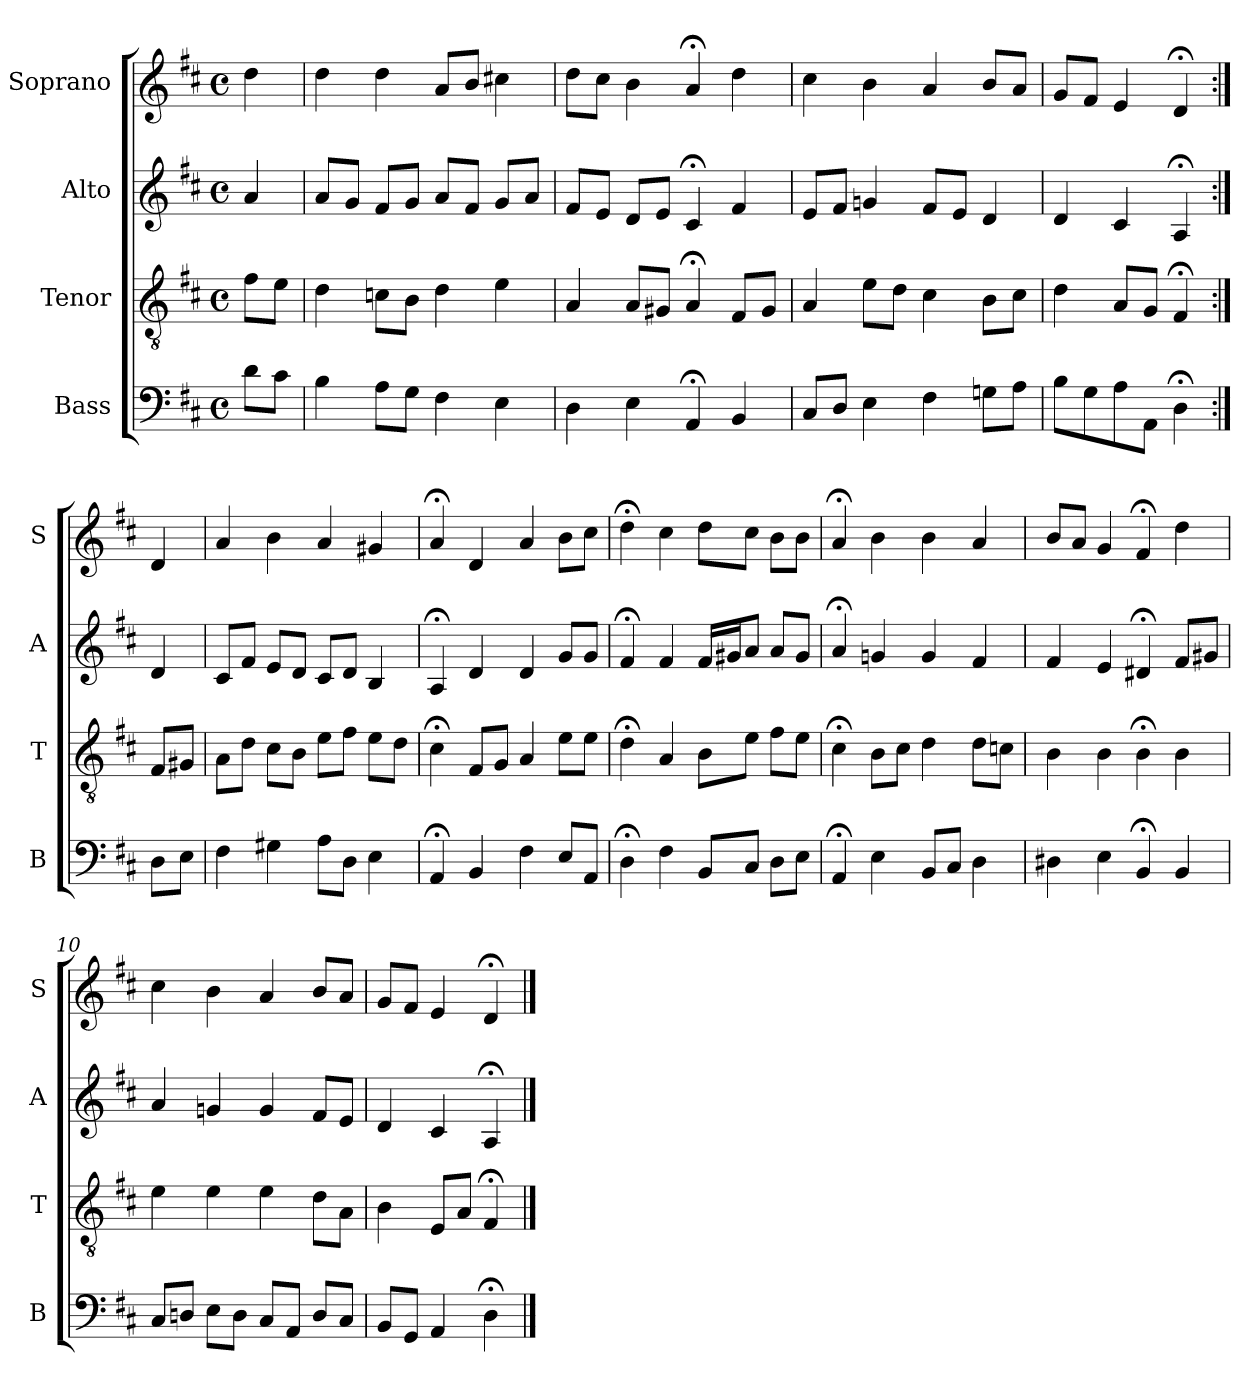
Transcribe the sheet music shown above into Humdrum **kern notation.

**kern	**kern	**kern	**kern
*part4	*part3	*part2	*part1
*staff4	*staff3	*staff2	*staff1
*I"Bass	*I"Tenor	*I"Alto	*I"Soprano
*I'B	*I'T	*I'A	*I'S
*clefF4	*clefGv2	*clefG2	*clefG2
*k[f#c#]	*k[f#c#]	*k[f#c#]	*k[f#c#]
*D:	*D:	*D:	*D:
*M4/4	*M4/4	*M4/4	*M4/4
*met(c)	*met(c)	*met(c)	*met(c)
*MM100	*MM100	*MM100	*MM100
=	=	=	=
8dL	8f#L	4a	4dd
8c#J	8eJ	.	.
=1	=1	=1	=1
4B	4d	8aL	4dd
.	.	8gJ	.
8AL	8cnL	8f#L	4dd
8GJ	8BJ	8gJ	.
4F#	4d	8aL	8aL
.	.	8f#J	8bJ
4E	4e	8gL	4cc#X
.	.	8aJ	.
=2	=2	=2	=2
4D	4A	8f#L	8ddL
.	.	8eJ	8cc#J
4E	8AL	8dL	4b
.	8G#XJ	8eJ	.
4AA;<	4A;<	4c#;<	4a;<
4BB	8F#L	4f#	4dd
.	8G#J	.	.
=3	=3	=3	=3
8C#L	4A	8eL	4cc#
8DJ	.	8f#J	.
4E	8eL	4gn	4b
.	8dJ	.	.
4F#	4c#	8f#L	4a
.	.	8eJ	.
8GnL	8BL	4d	8bL
8AJ	8c#J	.	8aJ
=4	=4	=4	=4
8BL	4d	4d	8gL
8G	.	.	8f#J
8A	8AL	4c#	4e
8AAJ	8GJ	.	.
4D;<	4F#;<	4A;<	4d;<
=:|!	=:|!	=:|!	=:|!
8DL	8F#L	4d	4d
8EJ	8G#XJ	.	.
=5	=5	=5	=5
4F#	8AL	8c#L	4a
.	8dJ	8f#J	.
4G#X	8c#L	8eL	4b
.	8BJ	8dJ	.
8AL	8eL	8c#L	4a
8DJ	8f#J	8dJ	.
4E	8eL	4B	4g#X
.	8dJ	.	.
=6	=6	=6	=6
4AA;<	4c#;<	4A;<	4a;<
4BB	8F#L	4d	4d
.	8GJ	.	.
4F#	4A	4d	4a
8EL	8eL	8gL	8bL
8AAJ	8eJ	8gJ	8cc#J
=7	=7	=7	=7
4D;<	4d;<	4f#;<	4dd;<
4F#	4A	4f#	4cc#
8BBL	8BL	16f#LL	8ddL
.	.	16g#XJ	.
8C#J	8eJ	8aJ	8cc#J
8DL	8f#L	8aL	8bL
8EJ	8eJ	8g#J	8bJ
=8	=8	=8	=8
4AA;<	4c#;<	4a;<	4a;<
4E	8BL	4gn	4b
.	8c#J	.	.
8BBL	4d	4g	4b
8C#J	.	.	.
4D	8dL	4f#	4a
.	8cnJ	.	.
=9	=9	=9	=9
4D#X	4B	4f#	8bL
.	.	.	8aJ
4E	4B	4e	4g
4BB;<	4B;<	4d#X;<	4f#;<
4BB	4B	8f#L	4dd
.	.	8g#XJ	.
=10	=10	=10	=10
8C#L	4e	4a	4cc#
8DnJ	.	.	.
8EL	4e	4gn	4b
8DJ	.	.	.
8C#iL	4ei	4gi	4ai
8AAJ	.	.	.
8DL	8dL	8f#L	8bL
8C#J	8AJ	8eJ	8aJ
=11	=11	=11	=11
8BBL	4B	4d	8gL
8GGJ	.	.	8f#J
4AA	8EL	4c#	4e
.	8AJ	.	.
4D;<	4F#;<	4A;<	4d;<
==	==	==	==
*-	*-	*-	*-
